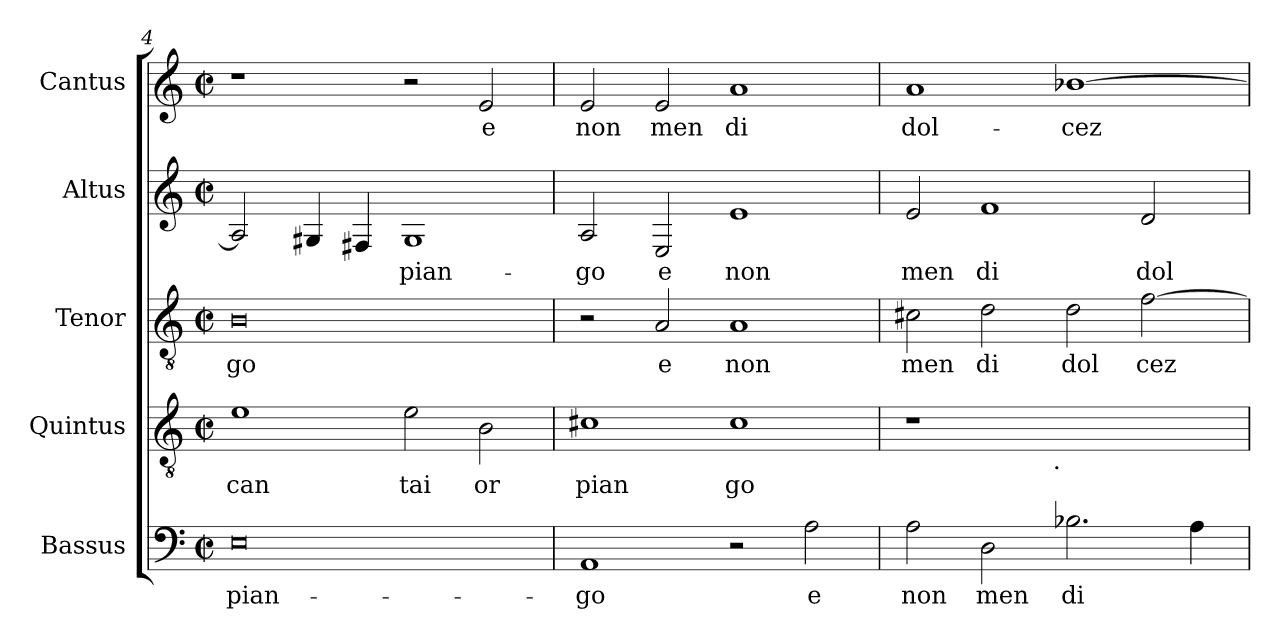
**kern	**text	**kern	**text	**kern	**text	**kern	**text	**kern	**text
*part5	*part5	*part4	*part4	*part3	*part3	*part2	*part2	*part1	*part1
*staff5	*staff5	*staff4	*staff4	*staff3	*staff3	*staff2	*staff2	*staff1	*staff1
*I"Bassus	*	*I"Quintus	*	*I"Tenor	*	*I"Altus	*	*I"Cantus	*
*clefF4	*	*clefGv2	*	*clefGv2	*	*clefG2	*	*clefG2	*
*k[]	*	*k[]	*	*k[]	*	*k[]	*	*k[]	*
*C:	*	*C:	*	*C:	*	*C:	*	*C:	*
*M2/2	*	*M2/2	*	*M2/2	*	*M2/2	*	*M2/2	*
*met(c|)	*	*met(c|)	*	*met(c|)	*	*met(c|)	*	*met(c|)	*
=4	=4	=4	=4	=4	=4	=4	=4	=4	=4
!	!LO:LY:b:cj	!	!LO:LY:b:cj	!	!LO:LY:b	!	!LO:LY:b:cj	!	!
0E	pian-	1e	can	0B	go	2A/]	.	1r	.
!	!	!	!	!	!	!	!LO:LY:b:cj	!	!
.	.	.	.	.	.	4G#X/	.	.	.
!	!	!	!	!	!	!	!LO:LY:b:cj	!	!
.	.	.	.	.	.	4F#/	.	.	.
!	!	!	!LO:LY:b:cj	!	!	!	!LO:LY:b:cj	!	!
.	.	2e\	tai	.	.	1G#	pian-	2r	.
!	!	!	!LO:LY:b:cj	!	!	!	!	!	!LO:LY:b:cj
.	.	2B\	or	.	.	.	.	2e/	e
=5	=5	=5	=5	=5	=5	=5	=5	=5	=5
!	!LO:LY:b:cj	!	!LO:LY:b:cj	!	!	!	!LO:LY:b:cj	!	!LO:LY:b:cj
1AA	-go	1c#X	pian	2r	.	2A/	-go	2e/	non
!	!	!	!	!	!LO:LY:b	!	!LO:LY:b:cj	!	!LO:LY:b:cj
.	.	.	.	2A/	e	2E/	e	2e/	men
!	!	!	!LO:LY:b:cj	!	!LO:LY:b	!	!LO:LY:b:cj	!	!LO:LY:b:cj
2r	.	1c#	go	1A	non	1e	non	1a	di
!	!LO:LY:b:cj	!	!	!	!	!	!	!	!
2A\	e	.	.	.	.	.	.	.	.
!!LO:LB:g=z
=6	=6	=6	=6	=6	=6	=6	=6	=6	=6
!	!LO:LY:b:cj	!	!	!	!LO:LY:b	!	!LO:LY:b:cj	!	!LO:LY:b:cj
*	*	*^	*	*	*	*	*	*	*
2A\	non	1r	2ryy	.	2c#X\	men	2e/	men	1a	dol-
!	!LO:LY:b:cj	!	!	!	!	!LO:LY:b	!	!LO:LY:b:cj	!	!
2D\	men	.	4...ryy	.	2d\	di	1f	di	.	.
!	!	!	!LO:TX:b:t=.	!	!	!	!	!	!	!
.	.	.	1ryy	.	.	.	.	.	.	.
!	!LO:LY:b:cj	!	!	!	!	!LO:LY:b	!	!	!	!LO:LY:b:cj
2.B-X\	di	1ryy	.	.	2d\	dol	.	.	[>1b-X	-cez-
!	!	!	!	!	!	!LO:LY:b	!	!LO:LY:b:cj	!	!
.	.	.	.	.	[>2f\	cez	2d/	dol-	.	.
!	!LO:LY:b:cj	!	!	!	!	!	!	!	!	!
4A\	.	.	.	.	.	.	.	.	.	.
.	.	.	32ryy	.	.	.	.	.	.	.
*	*	*v	*v	*	*	*	*	*	*	*
=	=	=	=	=	=	=	=	=	=
*-	*-	*-	*-	*-	*-	*-	*-	*-	*-
